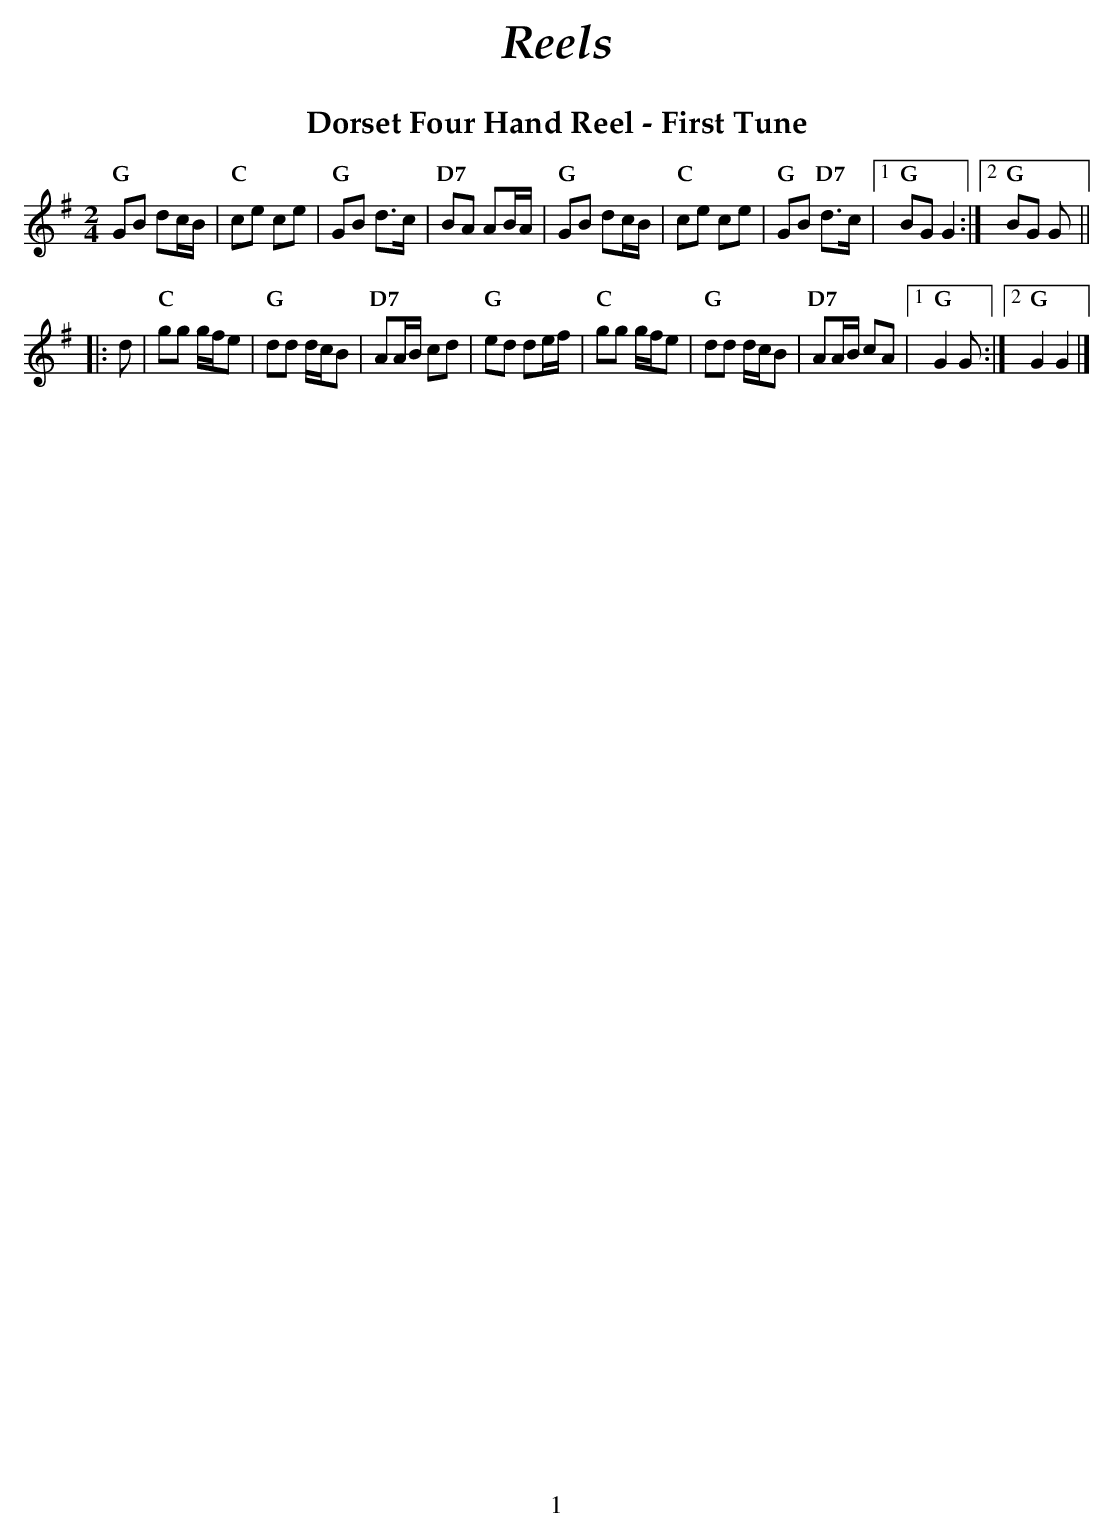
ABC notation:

X:1
T:Dorset Four Hand Reel - First Tune
M:2/4
L:1/8
K:G
   "G" GB dc/B/ | "C" ce ce | "G" GB d>c | "D7" BA AB/A/ |\
   "G" GB dc/B/ | "C" ce ce | "G" GB "D7" d>c |1 "G" BG G2 :|2 "G" BG G ||
|:d |\
"C" gg g/f/e | "G" dd d/c/B | "D7" AA/B/ cd | "G" ed de/f/ |\
"C" gg g/f/e | "G" dd d/c/B | "D7" AA/B/ cA |1 "G" G2G :|2 "G" G2G2 |]
